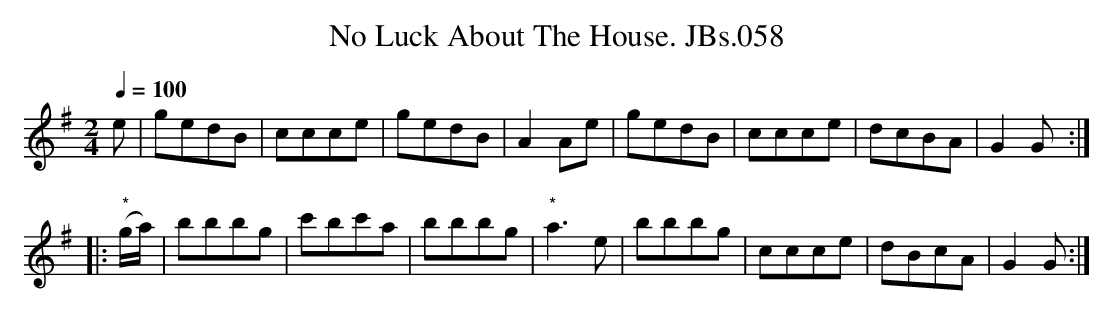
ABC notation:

X:1
T:No Luck About The House. JBs.058
M:2/4
L:1/8
Q:1/4=100
K:G
e|gedB|ccce|gedB|A2Ae|gedB|ccce|dcBA|G2G:|
|:"*"(g/a/)|bbbg|c'bc'a|bbbg|"*"a3e|bbbg|ccce|dBcA|G2G:|
